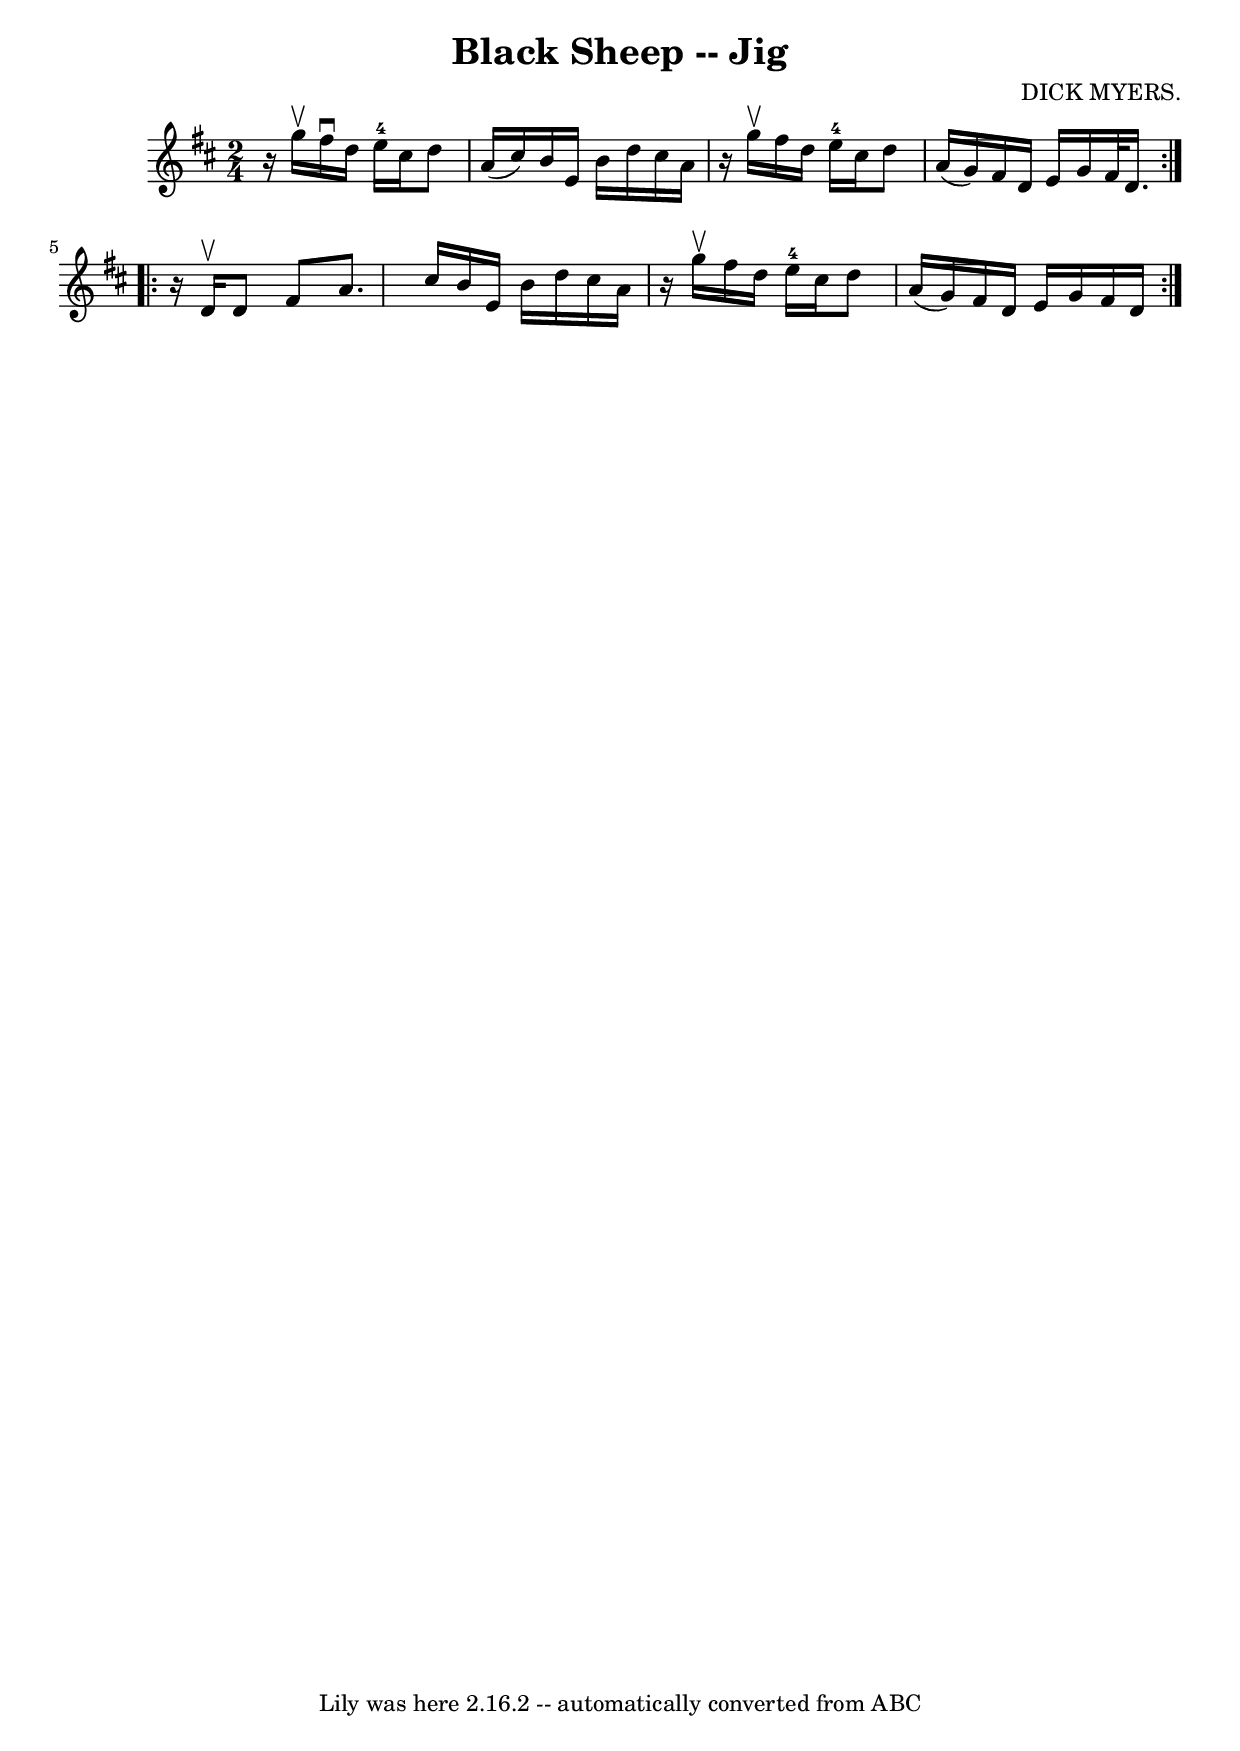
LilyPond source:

\version "2.7.40"
\include "Mammoth.ily"
\header {
	book = "Ryan's Mammoth Collection"
	composer = "DICK MYERS."
	crossRefNumber = "1"
	footnotes = "\\\\112 630"
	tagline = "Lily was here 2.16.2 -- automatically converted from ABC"
	title = "Black Sheep -- Jig"
}
voicedefault =  {
\set Score.defaultBarType = "empty"

\repeat volta 2 {
\time 2/4 \key d \major   r16 g''16^\upbow |
 fis''16^\downbow   
d''16 e''16-4 cis''16 d''8 a'16 (cis''16)   |
 b'16 
 e'16 b'16 d''16 cis''16 a'16    r16 g''16^\upbow   |
   
fis''16 d''16 e''16-4 cis''16 d''8 a'16 (g'16)   
|
 fis'16 d'16 e'16 g'16 fis'32 d'16.  }     
\repeat volta 2 {   r16 d'16^\upbow |
 d'8 fis'8 a'8.    
cis''16    |
 b'16 e'16 b'16 d''16 cis''16 a'16    r16 
g''16^\upbow   |
 fis''16 d''16 e''16-4 cis''16 d''8    
a'16 (g'16)   |
 fis'16 d'16 e'16 g'16 fis'16 d'16 
   }   
}

\score{
    <<

	\context Staff="default"
	{
	    \voicedefault 
	}

    >>
	\layout {
	}
	\midi {}
}
